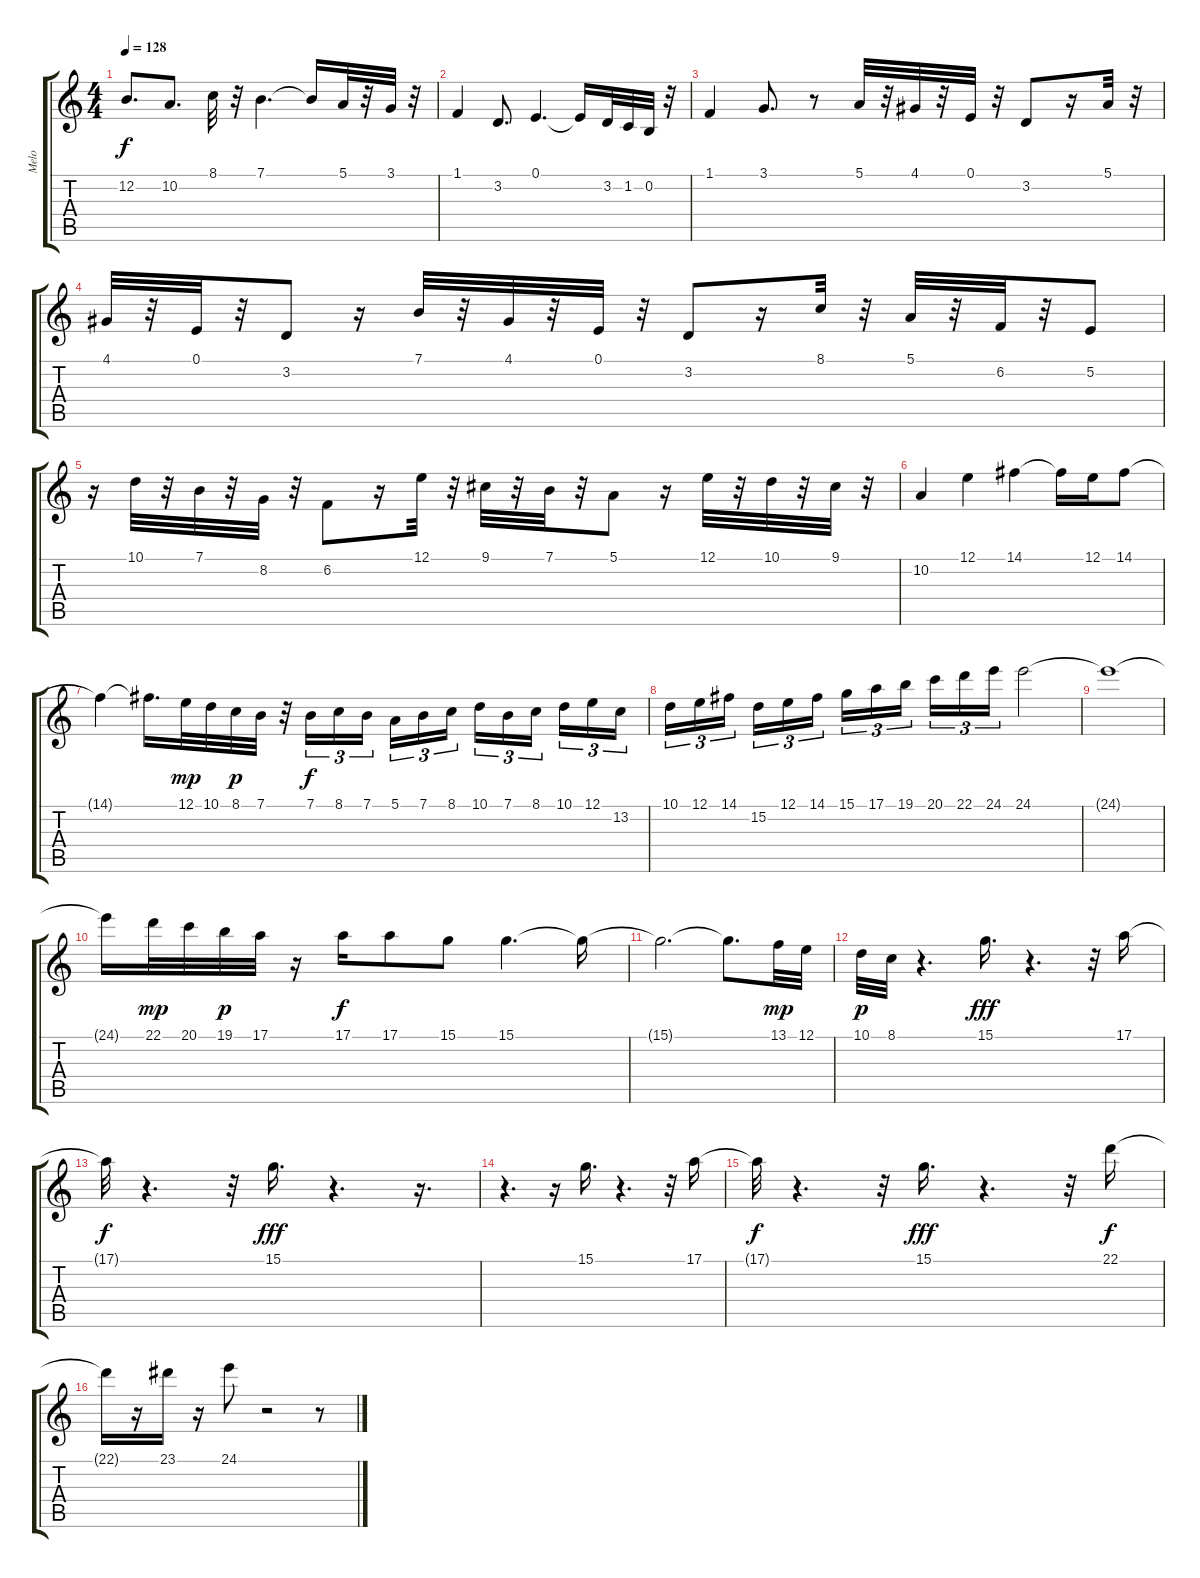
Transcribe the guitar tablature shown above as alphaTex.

\track ("Melo                                " "Melo      ") {instrument lead2sawtooth}
\staff {score tabs}
\tuning (E4 B3 G3 D3 A2 E2) {hide}
\ts (4 4)
\tempo 128
\clef g2
\ks c
12.2.8{d dy f} 10.2.8{d} 8.1.32 r.32 7.1.4{d} 7.1{t}.16 5.1.32 r.32 3.1.32 r.32 |
1.1.4 3.2.8{d} 0.1.4{d} 0.1{t}.16 3.2.32{volume 6} 1.2.32 0.2.32{volume 5} r.32 |
1.1.4{volume 8 balance 16 instrument synthbrass1} 3.1.8{d} r.8 5.1.32{volume 9 balance 8 instrument lead2sawtooth} r.32 4.1.32 r.32 0.1.32 r.32 3.2.8 r.16 5.1.32 r.32 |
4.1.32 r.32 0.1.32 r.32 3.2.8 r.16 7.1.32 r.32 4.1.32 r.32 0.1.32 r.32 3.2.8 r.16 8.1.32 r.32 5.1.32 r.32 6.2.32 r.32 5.2.8 |
r.16 10.1.32 r.32 7.1.32 r.32 8.2.32 r.32 6.2.8 r.16 12.1.32 r.32 9.1.32 r.32 7.1.32 r.32 5.1.8 r.16 12.1.32 r.32 10.1.32 r.32 9.1.32 r.32 |
10.2.4 12.1.4 14.1.4 14.1{t}.16 12.1.16 14.1.8 |
14.1{t}.4 14.1{t}.16{d} 12.1.32{dy mp} 10.1.32 8.1.32{dy p} 7.1.32 r.32 7.1.16{tu (3 2) dy f volume 9} 8.1.16{tu (3 2)} 7.1.16{tu (3 2) beam splitsecondary} 5.1.16{tu (3 2)} 7.1.16{tu (3 2)} 8.1.16{tu (3 2)} 10.1.16{tu (3 2)} 7.1.16{tu (3 2)} 8.1.16{tu (3 2) beam splitsecondary} 10.1.16{tu (3 2)} 12.1.16{tu (3 2)} 13.2.16{tu (3 2)} |
10.1.16{tu (3 2)} 12.1.16{tu (3 2)} 14.1.16{tu (3 2) beam splitsecondary} 15.2.16{tu (3 2)} 12.1.16{tu (3 2)} 14.1.16{tu (3 2)} 15.1.16{tu (3 2)} 17.1.16{tu (3 2)} 19.1.16{tu (3 2) beam splitsecondary} 20.1.16{tu (3 2)} 22.1.16{tu (3 2)} 24.1.16{tu (3 2)} 24.1.2 |
24.1{t}.1 |
24.1{t}.16 22.1.32{dy mp} 20.1.32 19.1.32{dy p} 17.1.32 r.16 17.1.16{dy f volume 9} 17.1.8 15.1.8 15.1.4{d} 15.1{t}.16 |
15.1{t}.2{d} 15.1{t}.8{d} 13.1.32{dy mp} 12.1.32 |
10.1.32{dy p} 8.1.32 r.4{d} 15.1.16{d dy fff volume 8 balance 12 instrument synthbrass1} r.4{d} r.32 17.1.16 |
17.1{t}.32{dy f} r.4{d} r.32 15.1.16{d dy fff} r.4{d} r.16{d} |
r.4{d} r.16 15.1.16{d volume 8 balance 12} r.4{d} r.32 17.1.16 |
17.1{t}.32{dy f} r.4{d} r.32 15.1.16{d dy fff} r.4{d} r.32 22.1.16{dy f balance 8} |
22.1{t}.16 r.16 23.1.16 r.16 24.1.8 r.2 r.8
